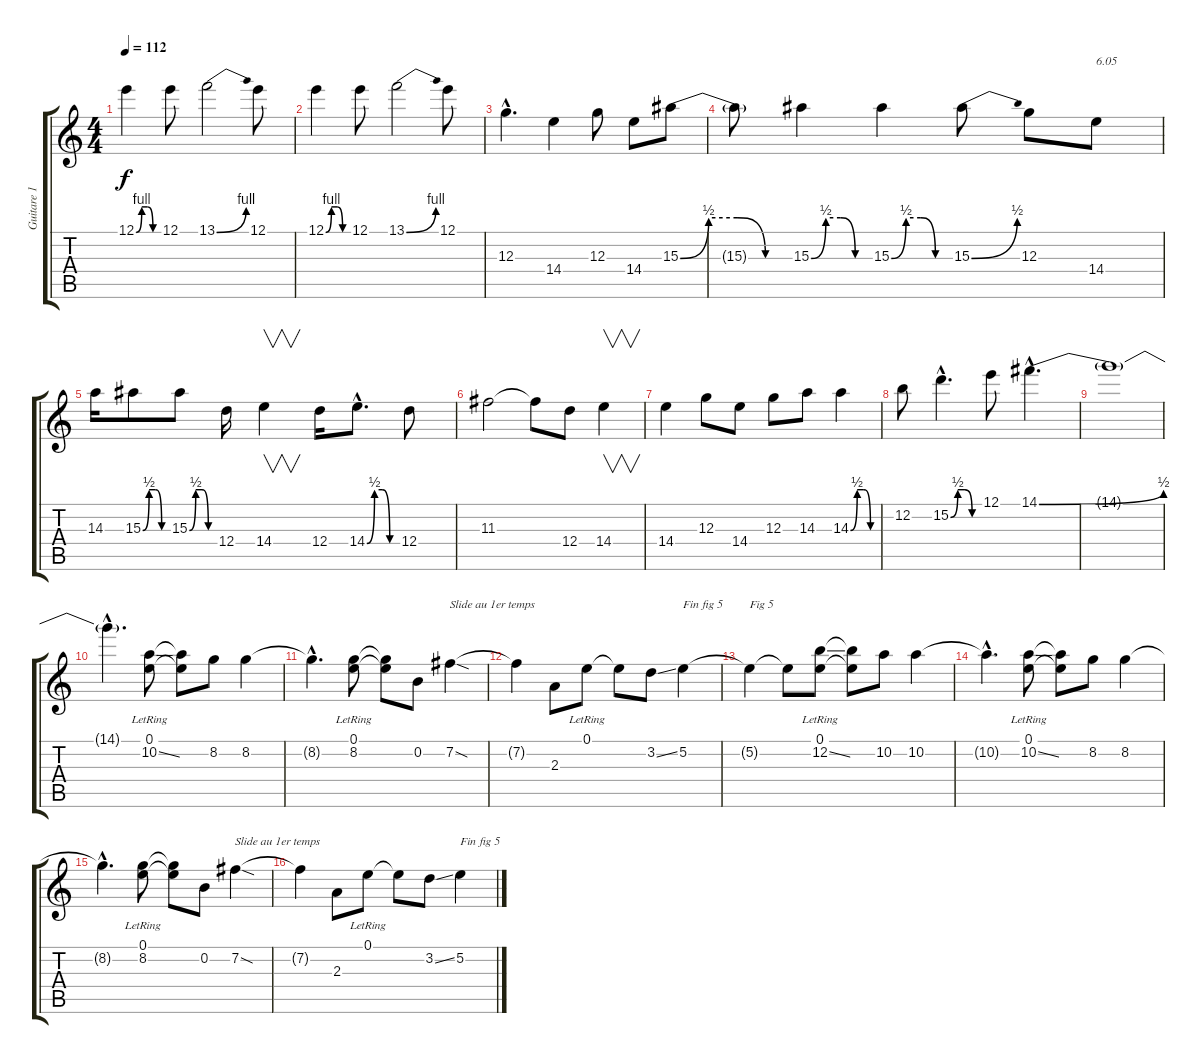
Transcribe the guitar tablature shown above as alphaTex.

\track ("Guitare 1" "Guitare 1") {instrument distortionguitar}
\staff {score tabs}
\tuning (E4 B3 G3 D3 A2 E2) {hide}
\ts (4 4)
\tempo 112
\clef g2
\ks c
12.1{be (custom 0 0 15 4 30 4 45 0 60 0)}.4{dy f} 12.1.8 13.1{be (bend 0 0 60 4)}.2 12.1.8 |
12.1{be (custom 0 0 15 4 30 4 45 0 60 0)}.4 12.1.8 13.1{be (bend 0 0 60 4)}.2 12.1.8 |
12.3{hac}.4{d} 14.4.4 12.3.8 14.4.8 15.3{be (custom 0 0 15 2 30 2 45 0 60 0)}.8 |
15.3{t}.8 15.3{be (custom 0 0 15 2 30 2 45 0 60 0)}.4 15.3{be (custom 0 0 15 2 30 2 45 0 60 0)}.4 15.3{be (bend 0 0 60 2)}.8 12.3.8 14.4.8{txt "6.05"} |
14.3.16 15.3{be (custom 0 0 15 2 30 2 45 0 60 0)}.8 15.3{be (custom 0 0 15 2 30 2 45 0 60 0)}.8 12.4.16 14.4.4{v} 12.4.16 14.4{be (custom 0 0 15 2 30 2 45 0 60 0) hac}.8{d} 12.4.8 |
11.3.2 11.3{t}.8 12.4.8 14.4.4{v} |
14.4.4 12.3.8 14.4.8 12.3.8 14.3.8 14.3{be (custom 0 0 15 2 30 2 45 0 60 0)}.4 |
12.2.8 15.2{be (custom 0 0 15 2 30 2 45 0 60 0) hac}.4{d} 12.1.8 14.1{be (bend 0 0 60 2) hac}.4{d} |
14.1{t}.1 |
14.1{hac t}.4{d} (0.1{lr} 10.2{ss}).8{volume 14} (0.1{t} 10.2{t}).8 8.2.8 8.2.4 |
8.2{hac t}.4{d} (0.1{lr} 8.2).8 (0.1{t} 8.2{t}).8 0.2.8 7.2{sod}.4{txt "Slide au 1er temps"} |
7.2{t}.4 2.3.8 0.1{lr}.8 0.1{t}.8 3.2{ss}.8 5.2.4{txt "Fin fig 5"} |
5.2{t}.4{txt "Fig 5"} 5.2{t}.8 (0.1{lr} 12.2{ss}).8 (0.1{t} 12.2{t}).8 10.2.8 10.2.4 |
10.2{hac t}.4{d} (0.1{lr} 10.2{ss}).8 (0.1{t} 10.2{t}).8 8.2.8 8.2.4 |
8.2{hac t}.4{d} (0.1{lr} 8.2).8 (0.1{t} 8.2{t}).8 0.2.8 7.2{sod}.4{txt "Slide au 1er temps"} |
7.2{t}.4 2.3.8 0.1{lr}.8 0.1{t}.8 3.2{ss}.8 5.2.4{txt "Fin fig 5"}
